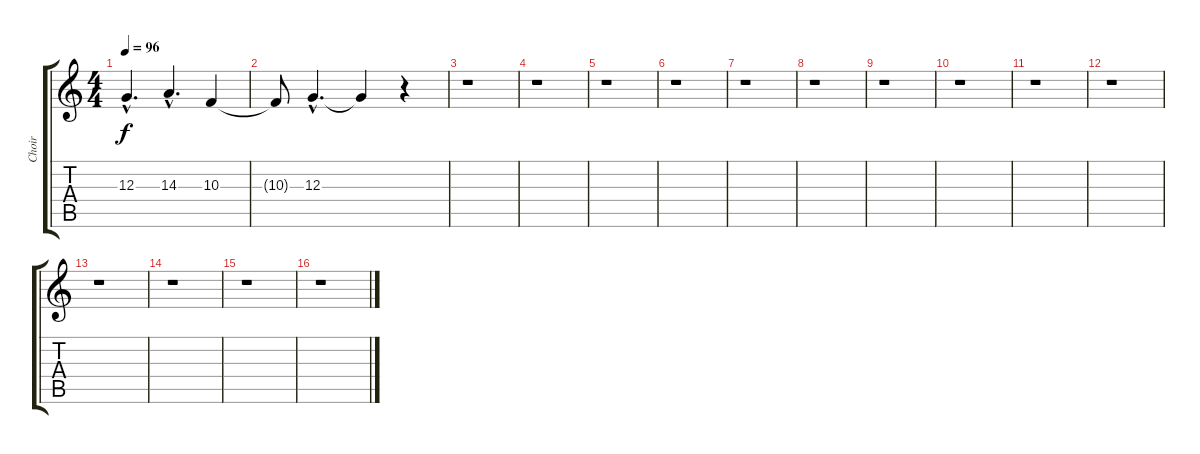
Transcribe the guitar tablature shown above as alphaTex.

\track ("Choir" "Choir") {instrument choiraahs}
\staff {score tabs}
\tuning (E4 B3 G3 D3 A2 E2) {hide}
\ts (4 4)
\tempo 96
\clef g2
\ks c
12.3{hac}.4{d dy f} 14.3{hac}.4{d} 10.3.4 |
10.3{t}.8 12.3{hac}.4{d} 12.3{t}.4 r.4 |
r.1 |
r.1 |
r.1 |
r.1 |
r.1 |
r.1 |
r.1 |
r.1 |
r.1 |
r.1 |
r.1 |
r.1 |
r.1 |
r.1
